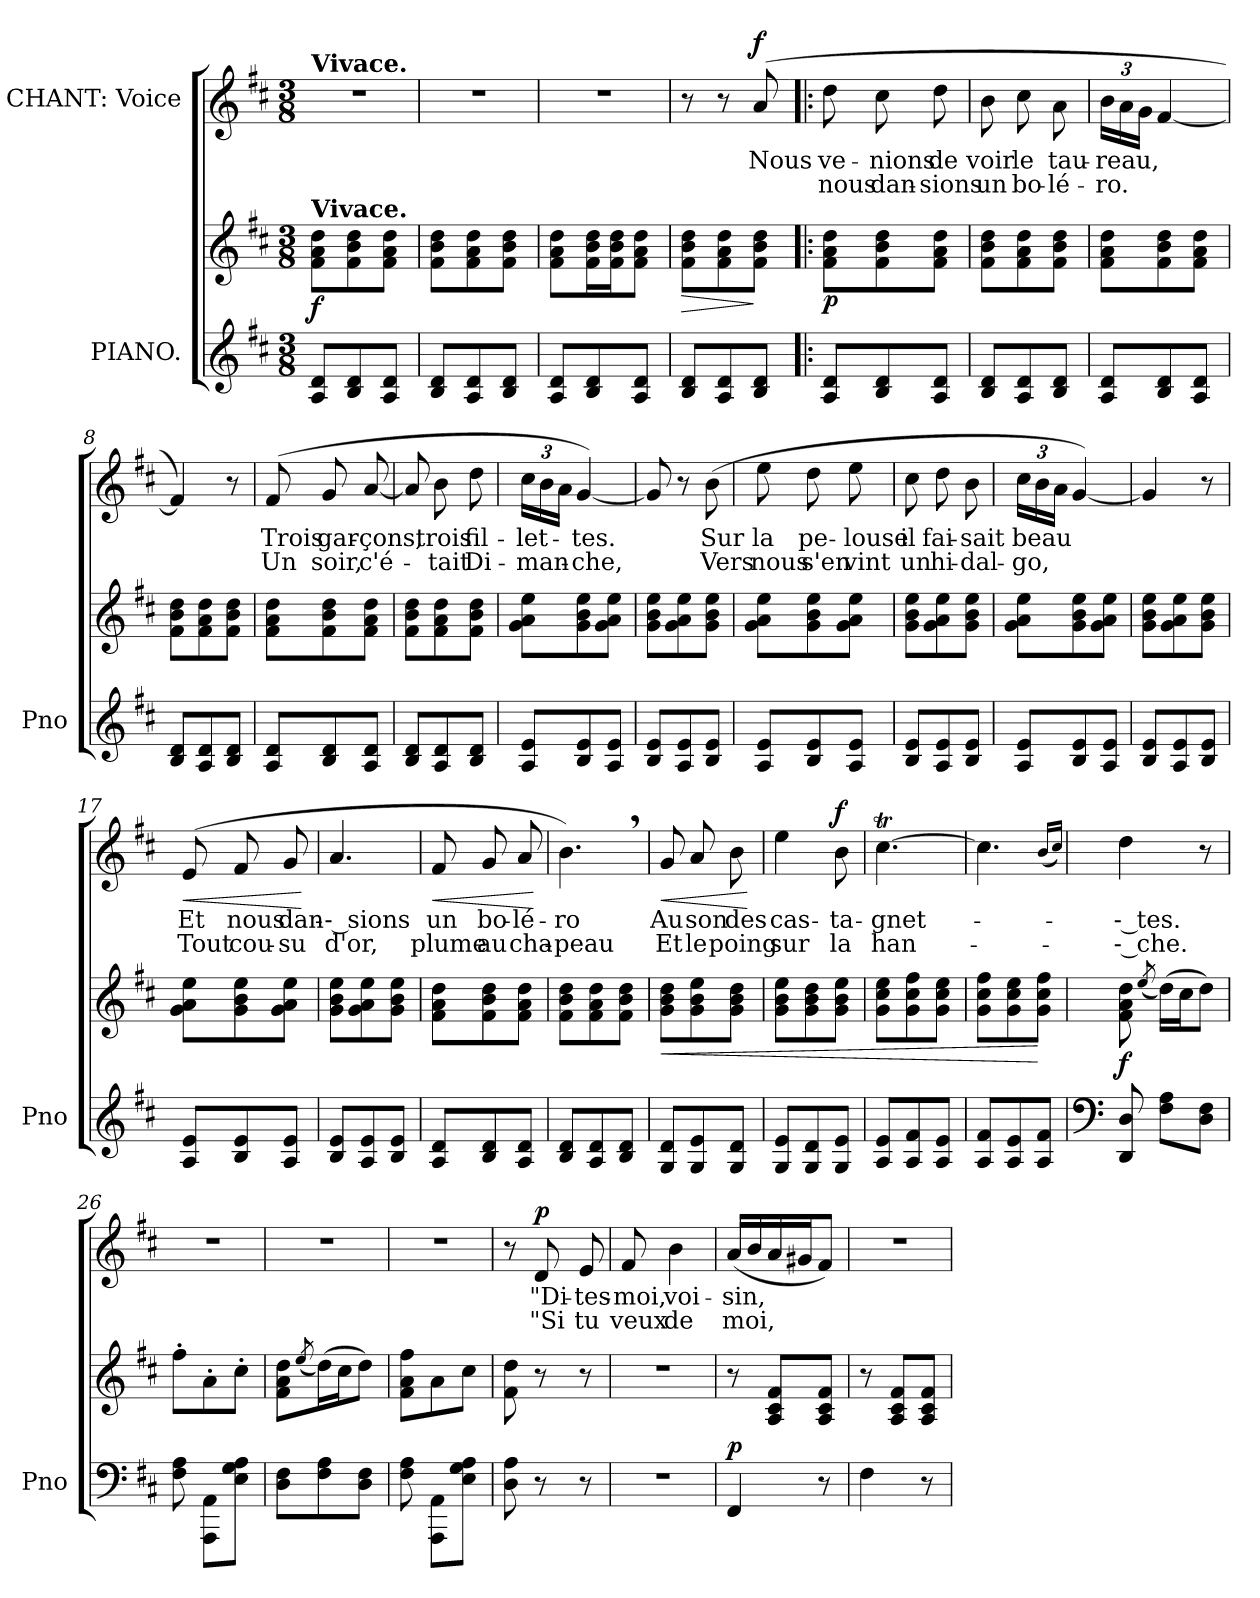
**kern	**kern	**dynam	**kern	**text	**text	**dynam
*part2	*part2	*part2	*part1	*part1	*part1	*part1
*staff3	*staff2	*staff2/3	*staff1	*staff1	*staff1	*staff1
*I"PIANO.	*	*	*I"CHANT: Voice	*	*	*
*I'Pno	*	*	*	*	*	*
*clefG2	*clefG2	*	*clefG2	*	*	*
*k[f#c#]	*k[f#c#]	*	*k[f#c#]	*	*	*
*M3/8	*M3/8	*	*M3/8	*	*	*
=1	=1	=1	=1	=1	=1	=1
!	!	!	!LO:TX:a:B:t=Vivace.	!	!	!
!	!LO:TX:a:B:t=Vivace.	!	!	!	!	!
!	!	!LO:DY:b	!	!	!	!
8A/ 8d/L	8f#\ 8a\ 8dd\L	f	4.r	.	.	.
8B/ 8d/	8f#\ 8b\ 8dd\	.	.	.	.	.
8A/ 8d/J	8f#\ 8a\ 8dd\J	.	.	.	.	.
=2	=2	=2	=2	=2	=2	=2
8B/ 8d/L	8f#\ 8b\ 8dd\L	.	4.r	.	.	.
8A/ 8d/	8f#\ 8a\ 8dd\	.	.	.	.	.
8B/ 8d/J	8f#\ 8b\ 8dd\J	.	.	.	.	.
=3	=3	=3	=3	=3	=3	=3
8A/ 8d/L	8f#\ 8a\ 8dd\L	.	4.r	1er COUPLET.	2e COUPLET.	.
8B/ 8d/	16f#\ 16b\ 16dd\L	.	.	.	.	.
.	16f#\ 16b\ 16dd\J	.	.	.	.	.
8A/ 8d/J	8f#\ 8a\ 8dd\J	.	.	.	.	.
=4	=4	=4	=4	=4	=4	=4
!	!	!LO:HP:b	!	!	!	!
8B/ 8d/L	8f#\ 8b\ 8dd\L	>	8r	.	.	.
8A/ 8d/	8f#\ 8a\ 8dd\	.	8r	.	.	.
!	!	!	!	!	!	!LO:DY:a
8B/ 8d/J	8f#\ 8b\ 8dd\J	]	(>8a/	Nous	.	f
=5!|:	=5!|:	=5!|:	=5!|:	=5!|:	=5!|:	=5!|:
!	!	!LO:DY:b	!	!	!	!
8A/ 8d/L	8f#\ 8a\ 8dd\L	p	8dd\	ve-	nous	.
8B/ 8d/	8f#\ 8b\ 8dd\	.	8cc#\	-nions	dan-	.
8A/ 8d/J	8f#\ 8a\ 8dd\J	.	8dd\	de	-sions	.
=6	=6	=6	=6	=6	=6	=6
8B/ 8d/L	8f#\ 8b\ 8dd\L	.	8b\	voir	un	.
8A/ 8d/	8f#\ 8a\ 8dd\	.	8cc#\	le	bo-	.
8B/ 8d/J	8f#\ 8b\ 8dd\J	.	8a\	tau-	-lé-	.
=7	=7	=7	=7	=7	=7	=7
*	*	*	*Xbrackettup	*	*	*
8A/ 8d/L	8f#\ 8a\ 8dd\L	.	24b\LL	-reau,	-ro.	.
.	.	.	24a\	.	.	.
.	.	.	24g\JJ	.	.	.
8B/ 8d/	8f#\ 8b\ 8dd\	.	[4f#/	.	.	.
8A/ 8d/J	8f#\ 8a\ 8dd\J	.	.	.	.	.
=8	=8	=8	=8	=8	=8	=8
8B/ 8d/L	8f#\ 8b\ 8dd\L	.	4f#/])	.	.	.
8A/ 8d/	8f#\ 8a\ 8dd\	.	.	.	.	.
8B/ 8d/J	8f#\ 8b\ 8dd\J	.	8r	.	.	.
=9	=9	=9	=9	=9	=9	=9
8A/ 8d/L	8f#\ 8a\ 8dd\L	.	(8f#/	Trois	Un	.
8B/ 8d/	8f#\ 8b\ 8dd\	.	8g/	gar-	soir,	.
8A/ 8d/J	8f#\ 8a\ 8dd\J	.	[8a/	-çons,	c'é-	.
=10	=10	=10	=10	=10	=10	=10
8B/ 8d/L	8f#\ 8b\ 8dd\L	.	8a/]	.	.	.
8A/ 8d/	8f#\ 8a\ 8dd\	.	8b\	trois	-tait	.
8B/ 8d/J	8f#\ 8b\ 8dd\J	.	8dd\	fil-	Di-	.
=11	=11	=11	=11	=11	=11	=11
8A/ 8e/L	8g\ 8a\ 8ee\L	.	24cc#\LL	-let-	-man-	.
.	.	.	24b\	.	.	.
.	.	.	24a\JJ	.	.	.
8B/ 8e/	8g\ 8b\ 8ee\	.	[4g/)	-tes.	-che,	.
8A/ 8e/J	8g\ 8a\ 8ee\J	.	.	.	.	.
=12	=12	=12	=12	=12	=12	=12
8B/ 8e/L	8g\ 8b\ 8ee\L	.	8g/]	.	.	.
8A/ 8e/	8g\ 8a\ 8ee\	.	8r	.	.	.
8B/ 8e/J	8g\ 8b\ 8ee\J	.	(>8b\	Sur	Vers	.
=13	=13	=13	=13	=13	=13	=13
8A/ 8e/L	8g\ 8a\ 8ee\L	.	8ee\	la	nous	.
8B/ 8e/	8g\ 8b\ 8ee\	.	8dd\	pe-	s'en	.
8A/ 8e/J	8g\ 8a\ 8ee\J	.	8ee\	-louse	vint	.
=14	=14	=14	=14	=14	=14	=14
8B/ 8e/L	8g\ 8b\ 8ee\L	.	8cc#\	il	un	.
8A/ 8e/	8g\ 8a\ 8ee\	.	8dd\	fai-	hi-	.
8B/ 8e/J	8g\ 8b\ 8ee\J	.	8b\	-sait	-dal-	.
=15	=15	=15	=15	=15	=15	=15
8A/ 8e/L	8g\ 8a\ 8ee\L	.	24cc#\LL	beau	-go,	.
.	.	.	24b\	.	.	.
.	.	.	24a\JJ	.	.	.
8B/ 8e/	8g\ 8b\ 8ee\	.	[4g/)	.	.	.
8A/ 8e/J	8g\ 8a\ 8ee\J	.	.	.	.	.
=16	=16	=16	=16	=16	=16	=16
8B/ 8e/L	8g\ 8b\ 8ee\L	.	4g/]	.	.	.
8A/ 8e/	8g\ 8a\ 8ee\	.	.	.	.	.
8B/ 8e/J	8g\ 8b\ 8ee\J	.	8r	.	.	.
=17	=17	=17	=17	=17	=17	=17
!	!	!	!	!	!	!LO:HP:b
8A/ 8e/L	8g\ 8a\ 8ee\L	.	(>8e/	Et	Tout	<
8B/ 8e/	8g\ 8b\ 8ee\	.	8f#/	nous	cou-	.
8A/ 8e/J	8g\ 8a\ 8ee\J	.	8g/	dan-	-su	.
.	.	.	.	.	.	[
=18	=18	=18	=18	=18	=18	=18
8B/ 8e/L	8g\ 8b\ 8ee\L	.	4.a/	-- sions	d'or,	.
8A/ 8e/	8g\ 8a\ 8ee\	.	.	.	.	.
8B/ 8e/J	8g\ 8b\ 8ee\J	.	.	.	.	.
=19	=19	=19	=19	=19	=19	=19
!	!	!	!	!	!	!LO:HP:b
8A/ 8d/L	8f#\ 8a\ 8dd\L	.	8f#/	un	plume	<
8B/ 8d/	8f#\ 8b\ 8dd\	.	8g/	bo-	au	.
8A/ 8d/J	8f#\ 8a\ 8dd\J	.	8a/	-lé-	cha-	.
.	.	.	.	.	.	[
=20	=20	=20	=20	=20	=20	=20
8B/ 8d/L	8f#\ 8b\ 8dd\L	.	4.b,\)	-ro	-peau	.
8A/ 8d/	8f#\ 8a\ 8dd\	.	.	.	.	.
8B/ 8d/J	8f#\ 8b\ 8dd\J	.	.	.	.	.
=21	=21	=21	=21	=21	=21	=21
!	!	!LO:HP:b	!	!	!	!LO:HP:b
8G/ 8d/L	8g\ 8b\ 8dd\L	<	8g/	Au	Et	<
8G/ 8e/	8g\ 8b\ 8ee\	.	8a/	son	le	.
8G/ 8d/J	8g\ 8b\ 8dd\J	.	8b\	des	poing	.
.	.	.	.	.	.	[
=22	=22	=22	=22	=22	=22	=22
8G/ 8e/L	8g\ 8b\ 8ee\L	.	4ee\	cas-	sur	.
8G/ 8d/	8g\ 8b\ 8dd\	.	.	.	.	.
!	!	!	!	!	!	!LO:DY:a
8G/ 8e/J	8g\ 8b\ 8ee\J	.	8b\	-ta-	la	f
=23	=23	=23	=23	=23	=23	=23
8A/ 8e/L	8g\ 8cc#\ 8ee\L	.	[4.cc#t\	-gnet-	han-	.
8A/ 8f#/	8g\ 8cc#\ 8ff#\	.	.	.	.	.
8A/ 8e/J	8g\ 8cc#\ 8ee\J	.	.	.	.	.
=24	=24	=24	=24	=24	=24	=24
8A/ 8f#/L	8g\ 8cc#\ 8ff#\L	.	4.cc#TTT\]	.	.	.
8A/ 8e/	8g\ 8cc#\ 8ee\	.	.	.	.	.
8A/ 8f#/J	8g\ 8cc#\ 8ff#\J	[	.	.	.	.
.	.	.	(16qb/LL	.	.	.
.	.	.	16qcc#/JJ)	.	.	.
=25	=25	=25	=25	=25	=25	=25
*clefF4	*	*	*	*	*	*
!	!	!LO:DY:b	!	!	!	!
8DD/ 8D/	8f#\ 8a\ 8dd\	f	4dd\	-- tes.	-- che.	.
.	(8qee/	.	.	.	.	.
8F#\ 8A\L	(16dd\LL)	.	.	.	.	.
.	16cc#\J	.	.	.	.	.
8D\ 8F#\J	8dd\J)	.	8r	.	.	.
=26	=26	=26	=26	=26	=26	=26
8F#\ 8A\	8ff#'\L	.	4.r	.	.	.
8AAA\ 8AA\L	8a'\	.	.	.	.	.
8E\ 8G\ 8A\J	8cc#'\J	.	.	.	.	.
=27	=27	=27	=27	=27	=27	=27
8D\ 8F#\L	8f#\ 8a\ 8dd\L	.	4.r	.	.	.
.	(8qee/	.	.	.	.	.
8F#\ 8A\	(>16dd\L)	.	.	.	.	.
.	16cc#\J	.	.	.	.	.
8D\ 8F#\J	8dd\J)	.	.	.	.	.
=28	=28	=28	=28	=28	=28	=28
8F#\ 8A\	8f#\ 8a\ 8ff#\L	.	4.r	.	.	.
8AAA\ 8AA\L	8a\	.	.	.	.	.
8E\ 8G\ 8A\J	8cc#\J	.	.	.	.	.
=29	=29	=29	=29	=29	=29	=29
8D\ 8A\	8f#\ 8dd\	.	8r	.	.	.
!	!	!	!	!	!	!LO:DY:a
8r	8r	.	8d/	"Di-	"Si	p
8r	8r	.	8e/	-tes-	tu	.
=30	=30	=30	=30	=30	=30	=30
4.r	4.r	.	8f#/	-moi,	veux	.
.	.	.	4b\	voi-	de	.
=31	=31	=31	=31	=31	=31	=31
!	!	!LO:DY:a=2	!	!	!	!
4FF#/	8r	p	(<16a/LL	-sin,	moi,	.
.	.	.	16b/	.	.	.
.	8A/ 8c#/ 8f#/L	.	16a/	.	.	.
.	.	.	16g#X/J	.	.	.
8r	8A/ 8c#/ 8f#/J	.	8f#/J)	.	.	.
=32	=32	=32	=32	=32	=32	=32
4F#\	8r	.	4.r	.	.	.
.	8A/ 8c#/ 8f#/L	.	.	.	.	.
8r	8A/ 8c#/ 8f#/J	.	.	.	.	.
=	=	=	=	=	=	=
*-	*-	*-	*-	*-	*-	*-
